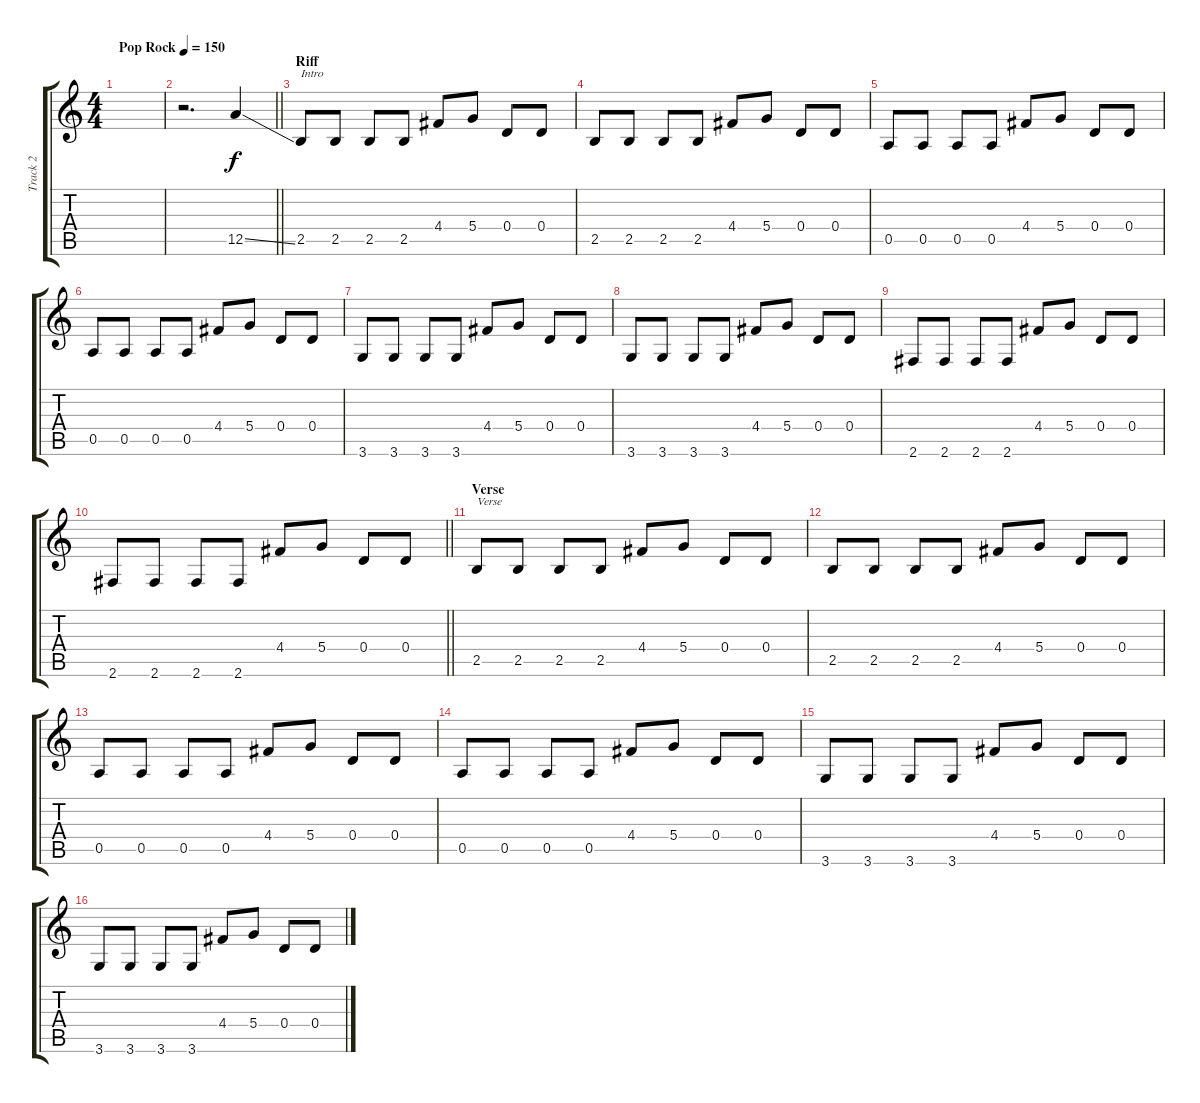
\track ("Track 2" "Track 2") {instrument distortionguitar}
\staff {score tabs}
\tuning (E4 B3 G3 D3 A2 E2) {hide}
\ts (4 4)
\tempo (150 "Pop Rock")
\clef g2
\ks c
|
\barLineRight lightlight
r.2{d} 12.5{ss}.4 |
\section ("" "Riff")
2.5.8{txt "Intro"} 2.5.8 2.5.8 2.5.8 4.4.8 5.4.8 0.4.8 0.4.8 |
2.5.8 2.5.8 2.5.8 2.5.8 4.4.8 5.4.8 0.4.8 0.4.8 |
0.5.8 0.5.8 0.5.8 0.5.8 4.4.8 5.4.8 0.4.8 0.4.8 |
0.5.8 0.5.8 0.5.8 0.5.8 4.4.8 5.4.8 0.4.8 0.4.8 |
3.6.8 3.6.8 3.6.8 3.6.8 4.4.8 5.4.8 0.4.8 0.4.8 |
3.6.8 3.6.8 3.6.8 3.6.8 4.4.8 5.4.8 0.4.8 0.4.8 |
2.6.8 2.6.8 2.6.8 2.6.8 4.4.8 5.4.8 0.4.8 0.4.8 |
\barLineRight lightlight
2.6.8 2.6.8 2.6.8 2.6.8 4.4.8 5.4.8 0.4.8 0.4.8 |
\section ("" "Verse")
2.5.8{txt "Verse"} 2.5.8 2.5.8 2.5.8 4.4.8 5.4.8 0.4.8 0.4.8 |
2.5.8 2.5.8 2.5.8 2.5.8 4.4.8 5.4.8 0.4.8 0.4.8 |
0.5.8 0.5.8 0.5.8 0.5.8 4.4.8 5.4.8 0.4.8 0.4.8 |
0.5.8 0.5.8 0.5.8 0.5.8 4.4.8 5.4.8 0.4.8 0.4.8 |
3.6.8 3.6.8 3.6.8 3.6.8 4.4.8 5.4.8 0.4.8 0.4.8 |
3.6.8 3.6.8 3.6.8 3.6.8 4.4.8 5.4.8 0.4.8 0.4.8
